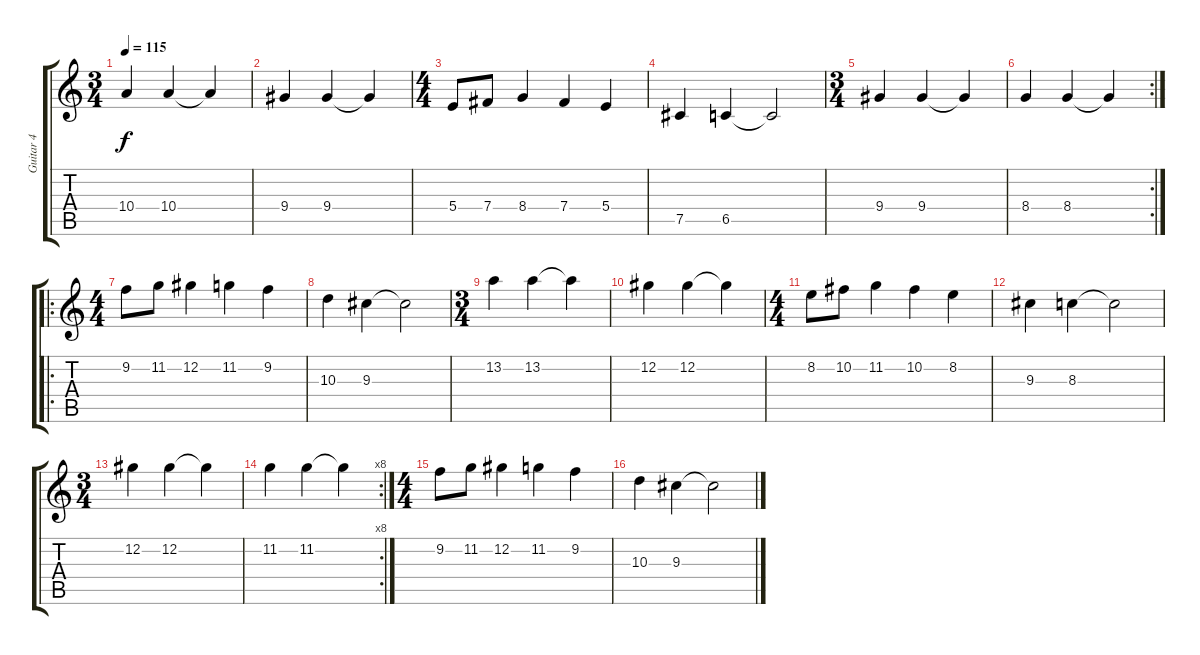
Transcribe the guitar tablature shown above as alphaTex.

\track ("Guitar 4 " "Guitar 4 ") {instrument distortionguitar}
\staff {score tabs}
\tuning (Db4 Ab3 E3 B2 Gb2 Db2) {hide}
\ts (3 4)
\tempo 115
\clef g2
\ks c
10.4.4{dy f} 10.4.4 10.4{t}.4 |
9.4.4 9.4.4 9.4{t}.4 |
\ts (4 4)
5.4.8 7.4.8 8.4.4 7.4.4 5.4.4 |
7.5.4 6.5.4 6.5{t}.2 |
\ts (3 4)
9.4.4 9.4.4 9.4{t}.4 |
\rc 2
8.4.4 8.4.4 8.4{t}.4 |
\ro
\ts (4 4)
9.2.8 11.2.8 12.2.4 11.2.4 9.2.4 |
10.3.4 9.3.4 9.3{t}.2 |
\ts (3 4)
13.2.4 13.2.4 13.2{t}.4 |
12.2.4 12.2.4 12.2{t}.4 |
\ts (4 4)
8.2.8 10.2.8 11.2.4 10.2.4 8.2.4 |
9.3.4 8.3.4 8.3{t}.2 |
\ts (3 4)
12.2.4 12.2.4 12.2{t}.4 |
\rc 8
11.2.4 11.2.4 11.2{t}.4 |
\ts (4 4)
9.2.8 11.2.8 12.2.4 11.2.4 9.2.4 |
10.3.4 9.3.4 9.3{t}.2
